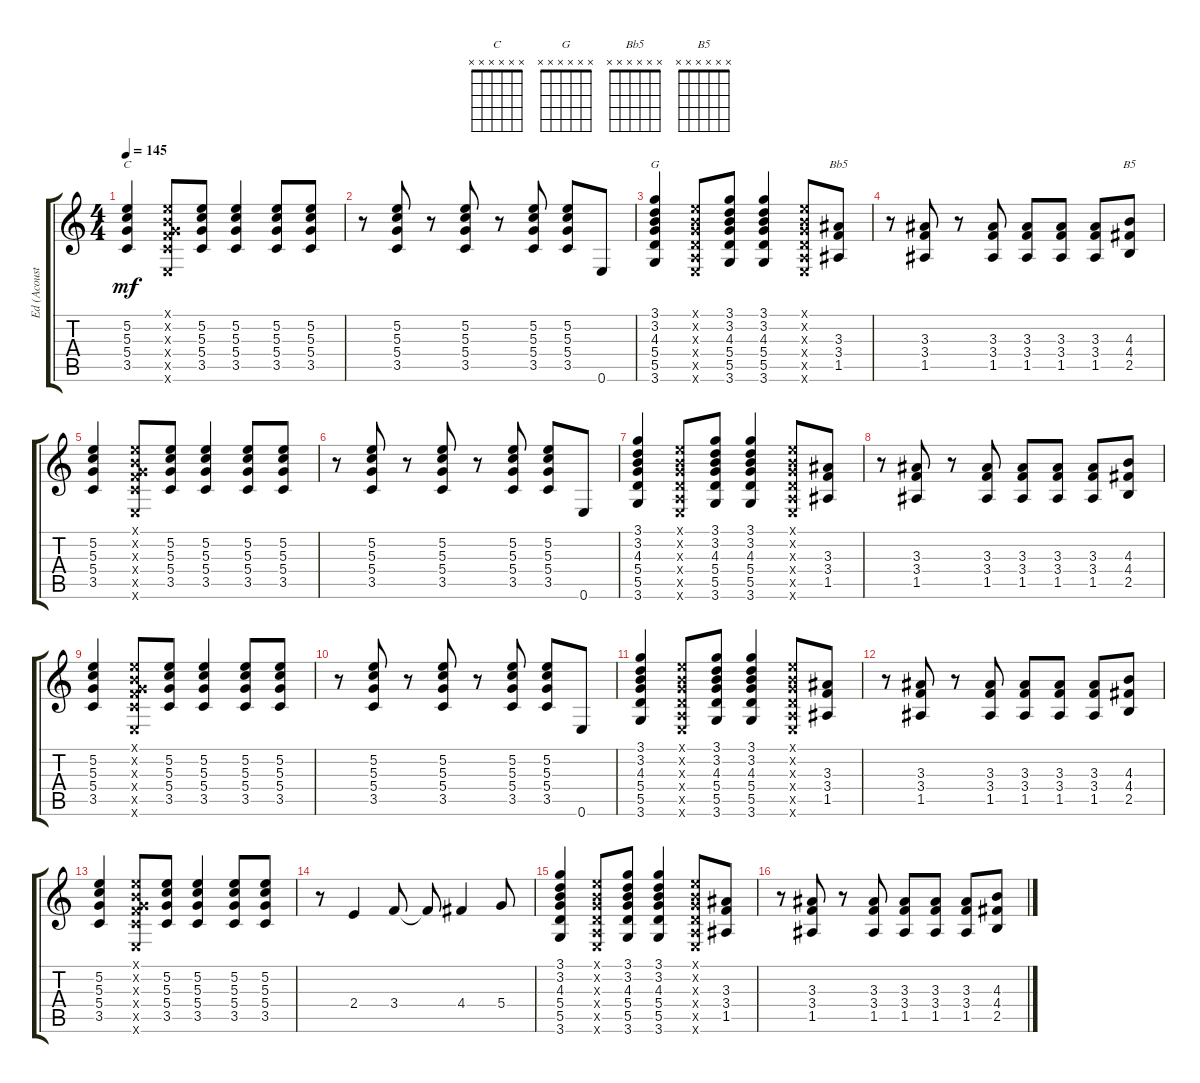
\track ("Ed (Acoustic Overdub)" "Ed (Acoust") {instrument acousticguitarsteel}
\staff {score tabs}
\tuning (E4 B3 G3 D3 A2 E2) {hide}
\chord ("C" x x x x x x)
\chord ("G" x x x x x x)
\chord ("Bb5" x x x x x x)
\chord ("B5" x x x x x x)
\ts (4 4)
\tempo 145
\clef g2
\ks c
(5.2 5.3 5.4 3.5).4{ch "C" dy mf} (0.1{x} 0.2{x} 0.3{x} 3.4{x} 3.5{x} 0.6{x}).8 (5.2 5.3 5.4 3.5).8 (5.2 5.3 5.4 3.5).4 (5.2 5.3 5.4 3.5).8 (5.2 5.3 5.4 3.5).8 |
r.8 (5.2 5.3 5.4 3.5).8 r.8 (5.2 5.3 5.4 3.5).8 r.8 (5.2 5.3 5.4 3.5).8 (5.2 5.3 5.4 3.5).8 0.6.8 |
(3.1 3.2 4.3 5.4 5.5 3.6).4{ch "G"} (0.1{x} 0.2{x} 0.3{x} 0.4{x} 0.5{x} 0.6{x}).8 (3.1 3.2 4.3 5.4 5.5 3.6).8 (3.1 3.2 4.3 5.4 5.5 3.6).4 (0.1{x} 0.2{x} 0.3{x} 0.4{x} 0.5{x} 0.6{x}).8 (3.3 3.4 1.5).8{ch "Bb5"} |
r.8 (3.3 3.4 1.5).8 r.8 (3.3 3.4 1.5).8 (3.3 3.4 1.5).8 (3.3 3.4 1.5).8 (3.3 3.4 1.5).8 (4.3 4.4 2.5).8{ch "B5"} |
(5.2 5.3 5.4 3.5).4 (0.1{x} 0.2{x} 0.3{x} 3.4{x} 3.5{x} 0.6{x}).8 (5.2 5.3 5.4 3.5).8 (5.2 5.3 5.4 3.5).4 (5.2 5.3 5.4 3.5).8 (5.2 5.3 5.4 3.5).8 |
r.8 (5.2 5.3 5.4 3.5).8 r.8 (5.2 5.3 5.4 3.5).8 r.8 (5.2 5.3 5.4 3.5).8 (5.2 5.3 5.4 3.5).8 0.6.8 |
(3.1 3.2 4.3 5.4 5.5 3.6).4 (0.1{x} 0.2{x} 0.3{x} 0.4{x} 0.5{x} 0.6{x}).8 (3.1 3.2 4.3 5.4 5.5 3.6).8 (3.1 3.2 4.3 5.4 5.5 3.6).4 (0.1{x} 0.2{x} 0.3{x} 0.4{x} 0.5{x} 0.6{x}).8 (3.3 3.4 1.5).8 |
r.8 (3.3 3.4 1.5).8 r.8 (3.3 3.4 1.5).8 (3.3 3.4 1.5).8 (3.3 3.4 1.5).8 (3.3 3.4 1.5).8 (4.3 4.4 2.5).8 |
(5.2 5.3 5.4 3.5).4 (0.1{x} 0.2{x} 0.3{x} 3.4{x} 3.5{x} 0.6{x}).8 (5.2 5.3 5.4 3.5).8 (5.2 5.3 5.4 3.5).4 (5.2 5.3 5.4 3.5).8 (5.2 5.3 5.4 3.5).8 |
r.8 (5.2 5.3 5.4 3.5).8 r.8 (5.2 5.3 5.4 3.5).8 r.8 (5.2 5.3 5.4 3.5).8 (5.2 5.3 5.4 3.5).8 0.6.8 |
(3.1 3.2 4.3 5.4 5.5 3.6).4 (0.1{x} 0.2{x} 0.3{x} 0.4{x} 0.5{x} 0.6{x}).8 (3.1 3.2 4.3 5.4 5.5 3.6).8 (3.1 3.2 4.3 5.4 5.5 3.6).4 (0.1{x} 0.2{x} 0.3{x} 0.4{x} 0.5{x} 0.6{x}).8 (3.3 3.4 1.5).8 |
r.8 (3.3 3.4 1.5).8 r.8 (3.3 3.4 1.5).8 (3.3 3.4 1.5).8 (3.3 3.4 1.5).8 (3.3 3.4 1.5).8 (4.3 4.4 2.5).8 |
(5.2 5.3 5.4 3.5).4 (0.1{x} 0.2{x} 0.3{x} 3.4{x} 3.5{x} 0.6{x}).8 (5.2 5.3 5.4 3.5).8 (5.2 5.3 5.4 3.5).4 (5.2 5.3 5.4 3.5).8 (5.2 5.3 5.4 3.5).8 |
r.8 2.4.4 3.4.8 3.4{t}.8 4.4.4 5.4.8 |
(3.1 3.2 4.3 5.4 5.5 3.6).4 (0.1{x} 0.2{x} 0.3{x} 0.4{x} 0.5{x} 0.6{x}).8 (3.1 3.2 4.3 5.4 5.5 3.6).8 (3.1 3.2 4.3 5.4 5.5 3.6).4 (0.1{x} 0.2{x} 0.3{x} 0.4{x} 0.5{x} 0.6{x}).8 (3.3 3.4 1.5).8 |
r.8 (3.3 3.4 1.5).8 r.8 (3.3 3.4 1.5).8 (3.3 3.4 1.5).8 (3.3 3.4 1.5).8 (3.3 3.4 1.5).8 (4.3 4.4 2.5).8
